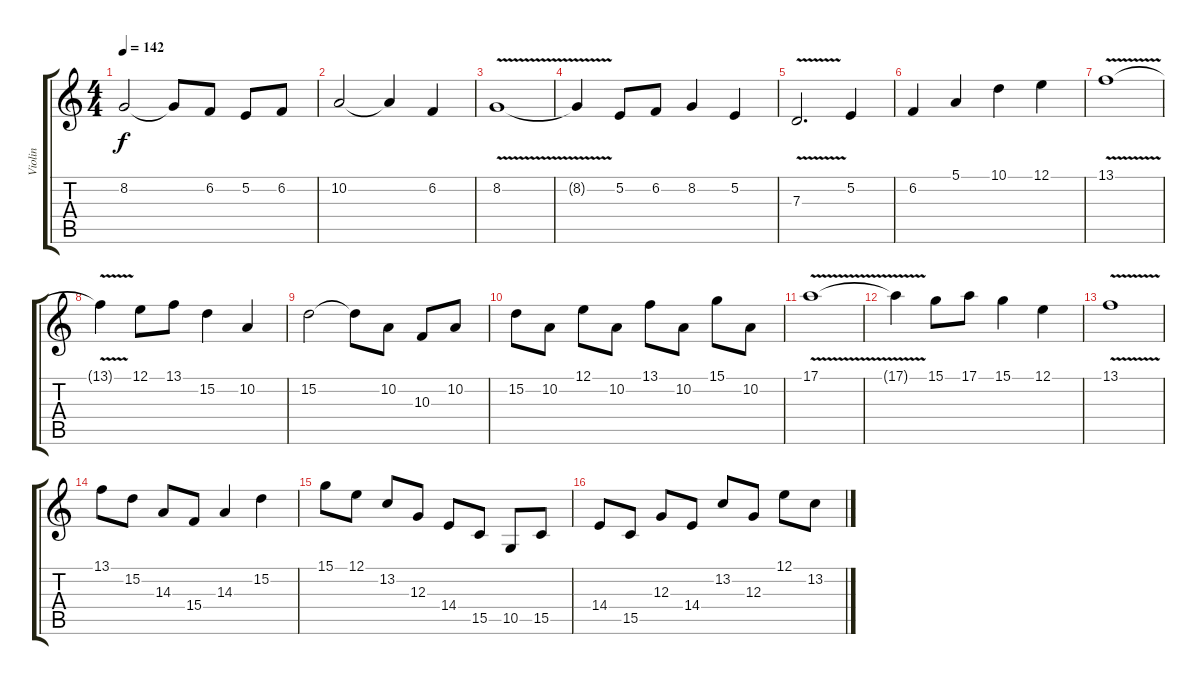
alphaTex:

\track ("Violin" "Violin") {instrument violin}
\staff {score tabs}
\tuning (E4 B3 G3 D3 A2 E2) {hide}
\ts (4 4)
\tempo 142
\clef g2
\ks c
8.2.2{dy f} 8.2{t}.8 6.2.8 5.2.8 6.2.8 |
10.2.2 10.2{t}.4 6.2.4 |
8.2{v}.1 |
8.2{t}.4 5.2.8 6.2.8 8.2.4 5.2.4 |
7.3{v}.2{d} 5.2.4 |
6.2.4 5.1.4 10.1.4 12.1.4 |
13.1{v}.1 |
13.1{t}.4 12.1.8 13.1.8 15.2.4 10.2.4 |
15.2.2 15.2{t}.8 10.2.8 10.3.8 10.2.8 |
15.2.8 10.2.8 12.1.8 10.2.8 13.1.8 10.2.8 15.1.8 10.2.8 |
17.1{v}.1 |
17.1{v t}.4 15.1.8 17.1.8 15.1.4 12.1.4 |
13.1{v}.1 |
13.1.8 15.2.8 14.3.8 15.4.8 14.3.4 15.2.4 |
15.1.8 12.1.8 13.2.8 12.3.8 14.4.8 15.5.8 10.5.8 15.5.8 |
14.4.8 15.5.8 12.3.8 14.4.8 13.2.8 12.3.8 12.1.8 13.2.8
